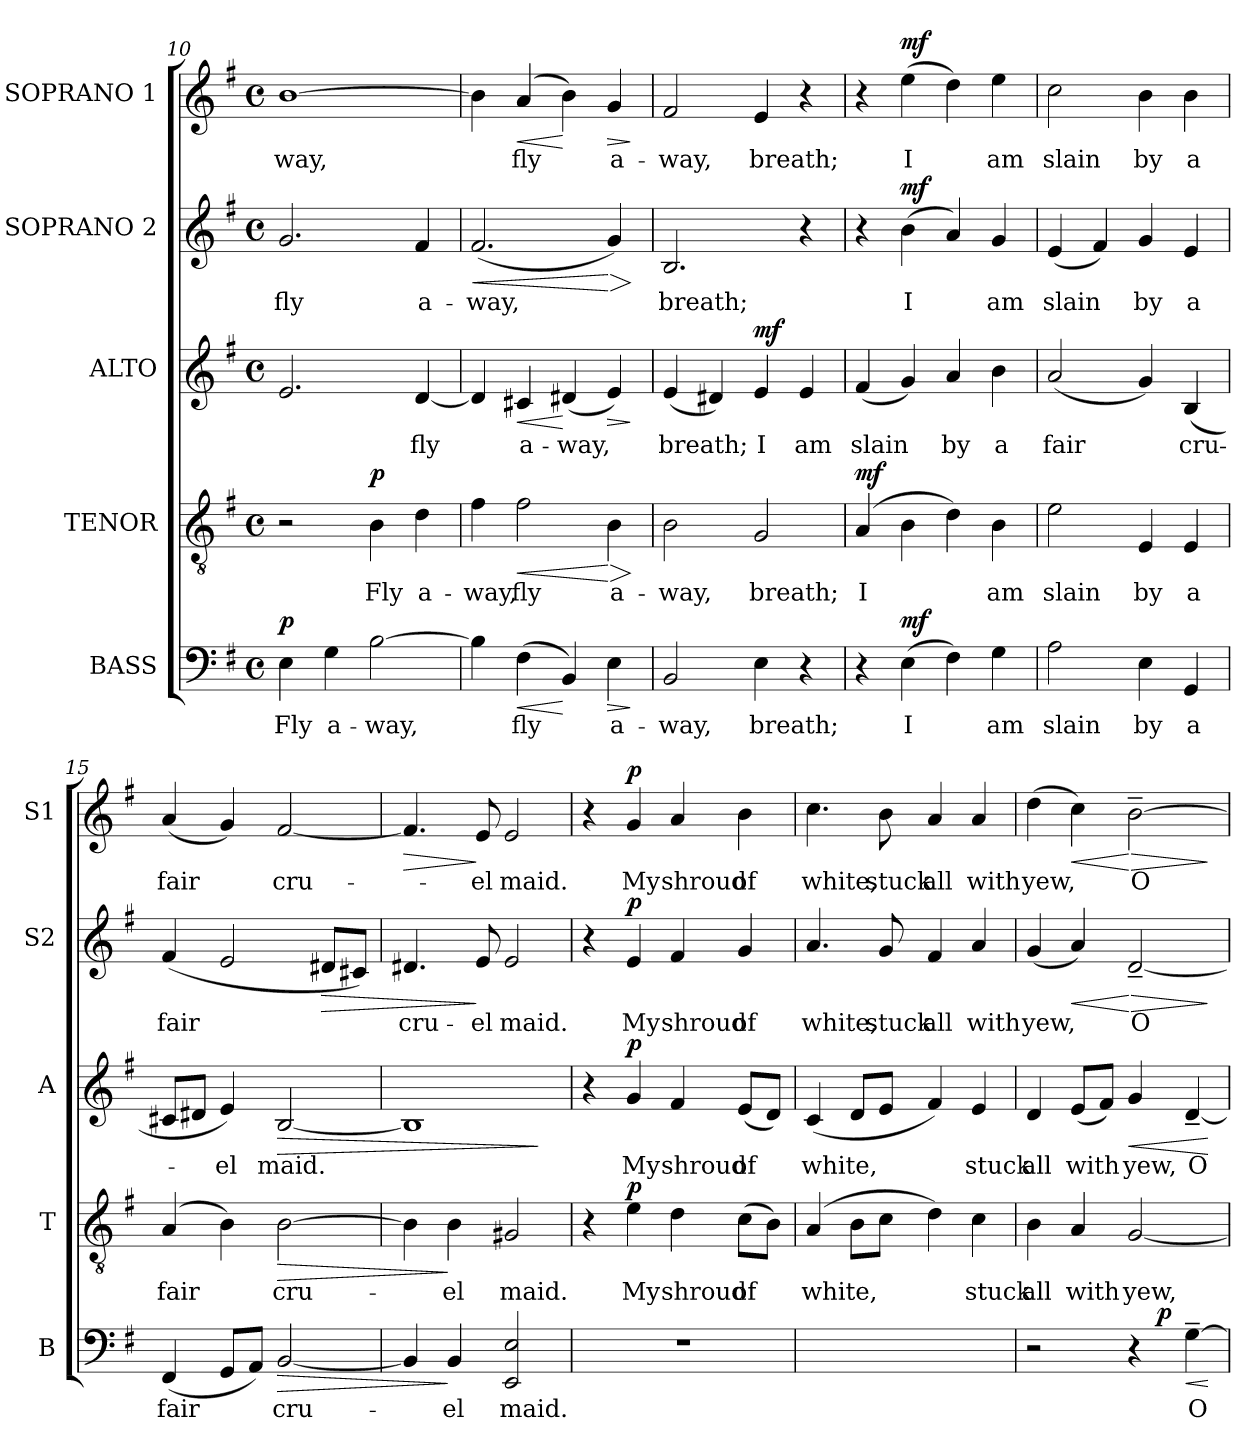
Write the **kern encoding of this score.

**kern	**text	**dynam	**kern	**text	**dynam	**kern	**text	**dynam	**kern	**text	**dynam	**kern	**text	**dynam
*part5	*part5	*part5	*part4	*part4	*part4	*part3	*part3	*part3	*part2	*part2	*part2	*part1	*part1	*part1
*staff5	*staff5	*staff5	*staff4	*staff4	*staff4	*staff3	*staff3	*staff3	*staff2	*staff2	*staff2	*staff1	*staff1	*staff1
*I"BASS	*	*	*I"TENOR	*	*	*I"ALTO	*	*	*I"SOPRANO 2	*	*	*I"SOPRANO 1	*	*
*I'B	*	*	*I'T	*	*	*I'A	*	*	*I'S2	*	*	*I'S1	*	*
*clefF4	*	*	*clefGv2	*	*	*clefG2	*	*	*clefG2	*	*	*clefG2	*	*
*	*	*	*ITrd7c12	*	*	*	*	*	*	*	*	*	*	*
*k[f#]	*	*	*k[f#]	*	*	*k[f#]	*	*	*k[f#]	*	*	*k[f#]	*	*
*e:	*	*	*e:	*	*	*e:	*	*	*e:	*	*	*e:	*	*
*M4/4	*	*	*M4/4	*	*	*M4/4	*	*	*M4/4	*	*	*M4/4	*	*
*met(c)	*	*	*met(c)	*	*	*met(c)	*	*	*met(c)	*	*	*met(c)	*	*
=10	=10	=10	=10	=10	=10	=10	=10	=10	=10	=10	=10	=10	=10	=10
!	!LO:LY:b	!LO:DY:a	!	!	!	!	!	!	!	!LO:LY:b	!	!	!LO:LY:b	!
4E\	Fly	p	2r	.	.	2.e/	.	.	2.g/	fly	.	[>1b	-way,	.
!	!LO:LY:b	!	!	!	!	!	!	!	!	!	!	!	!	!
4G\	a-	.	.	.	.	.	.	.	.	.	.	.	.	.
!	!LO:LY:b	!	!	!LO:LY:b	!LO:DY:a	!	!	!	!	!	!	!	!	!
[>2B\	-way,	.	4BB\	Fly	p	.	.	.	.	.	.	.	.	.
!	!	!	!	!LO:LY:b	!	!	!LO:LY:b	!	!	!LO:LY:b	!	!	!	!
.	.	.	4D\	a-	.	[<4d/	fly	.	4f#/	a-	.	.	.	.
=11	=11	=11	=11	=11	=11	=11	=11	=11	=11	=11	=11	=11	=11	=11
!	!	!	!	!LO:LY:b	!	!	!	!	!	!LO:LY:b	!LO:HP:b	!	!	!
4B\]	.	.	4F#\	-way,	.	4d/]	.	.	(<2.f#/	-way,	<	4b\]	.	.
!	!LO:LY:b	!LO:HP:b	!	!LO:LY:b	!LO:HP:b	!	!LO:LY:b	!LO:HP:b	!	!	!	!	!LO:LY:b	!LO:HP:b
(>4F#\	fly	<	2F#\	fly	<	4c#X/	a-	<	.	.	.	(4a/	fly	<
!	!	!	!	!	!	!	!LO:LY:b	!	!	!	!	!	!	!
4BB/)	.	[	.	.	.	(<4d#X/	-way,	[	.	.	.	4b\)	.	[
!	!LO:LY:b	!LO:HP:b	!	!LO:LY:b	!LO:HP:n=1:b	!	!	!LO:HP:b	!	!	!LO:HP:n=1:b	!	!LO:LY:b	!LO:HP:b
4E\	a-	>	4BB\	a-	[ >	4e/)	.	>	4g/)	.	[ >	4g/	a-	>
.	.	]	.	.	]	.	.	]	.	.	]	.	.	]
!!LO:PB:g=z
=12	=12	=12	=12	=12	=12	=12	=12	=12	=12	=12	=12	=12	=12	=12
!	!LO:LY:b	!	!	!LO:LY:b	!	!	!LO:LY:b	!	!	!LO:LY:b	!	!	!LO:LY:b	!
2BB/	-way,	.	2BB\	-way,	.	(<4e/	breath;	.	2.B/	breath;	.	2f#/	-way,	.
.	.	.	.	.	.	4d#X/)	.	.	.	.	.	.	.	.
!	!LO:LY:b	!	!	!LO:LY:b	!	!	!LO:LY:b	!LO:DY:a	!	!	!	!	!LO:LY:b	!
4E\	breath;	.	2GG/	breath;	.	4e/	I	mf	.	.	.	4e/	breath;	.
!	!	!	!	!	!	!	!LO:LY:b	!	!	!	!	!	!	!
4r	.	.	.	.	.	4e/	am	.	4r	.	.	4r	.	.
=13	=13	=13	=13	=13	=13	=13	=13	=13	=13	=13	=13	=13	=13	=13
!	!	!	!	!LO:LY:b	!LO:DY:a	!	!LO:LY:b	!	!	!	!	!	!	!
4r	.	.	(4AA/	I	mf	(<4f#/	slain	.	4r	.	.	4r	.	.
!	!LO:LY:b	!LO:DY:a	!	!	!	!	!	!	!	!LO:LY:b	!LO:DY:a	!	!LO:LY:b	!LO:DY:a
(>4E\	I	mf	4BB\	.	.	4g/)	.	.	(>4b\	I	mf	(>4ee\	I	mf
!	!	!	!	!	!	!	!LO:LY:b	!	!	!	!	!	!	!
4F#\)	.	.	4D\)	.	.	4a/	by	.	4a/)	.	.	4dd\)	.	.
!	!LO:LY:b	!	!	!LO:LY:b	!	!	!LO:LY:b	!	!	!LO:LY:b	!	!	!LO:LY:b	!
4G\	am	.	4BB\	am	.	4b\	a	.	4g/	am	.	4ee\	am	.
=14	=14	=14	=14	=14	=14	=14	=14	=14	=14	=14	=14	=14	=14	=14
!	!LO:LY:b	!	!	!LO:LY:b	!	!	!LO:LY:b	!	!	!LO:LY:b	!	!	!LO:LY:b	!
2A\	slain	.	2E\	slain	.	(<2a/	fair	.	(<4e/	slain	.	2cc\	slain	.
.	.	.	.	.	.	.	.	.	4f#/)	.	.	.	.	.
!	!LO:LY:b	!	!	!LO:LY:b	!	!	!	!	!	!LO:LY:b	!	!	!LO:LY:b	!
4E\	by	.	4EE/	by	.	4g/)	.	.	4g/	by	.	4b\	by	.
!	!LO:LY:b	!	!	!LO:LY:b	!	!	!LO:LY:b	!	!	!LO:LY:b	!	!	!LO:LY:b	!
4GG/	a	.	4EE/	a	.	(<4B/	cru-	.	4e/	a	.	4b\	a	.
=15	=15	=15	=15	=15	=15	=15	=15	=15	=15	=15	=15	=15	=15	=15
!	!LO:LY:b	!	!	!LO:LY:b	!	!	!	!	!	!LO:LY:b	!	!	!LO:LY:b	!
(<4FF#/	fair	.	(4AA/	fair	.	8c#X/L	.	.	(<4f#/	fair	.	(<4a/	fair	.
.	.	.	.	.	.	8d#X/J	.	.	.	.	.	.	.	.
!	!	!	!	!	!	!	!LO:LY:b	!	!	!	!	!	!	!
8GG/L	.	.	4BB\)	.	.	4e/)	-el	.	2e/	.	.	4g/)	.	.
8AA/J)	.	.	.	.	.	.	.	.	.	.	.	.	.	.
!	!LO:LY:b	!LO:HP:b	!	!LO:LY:b	!LO:HP:b	!	!LO:LY:b	!LO:HP:b	!	!	!	!	!LO:LY:b	!
[<2BB/	cru-	>	[>2BB\	cru-	>	[<2B/	maid.	>	.	.	.	[<2f#/	cru-	.
!	!	!	!	!	!	!	!	!	!	!	!LO:HP:b	!	!	!
.	.	.	.	.	.	.	.	.	8d#X/L	.	>	.	.	.
.	.	.	.	.	.	.	.	.	8c#X/J)	.	.	.	.	.
=16	=16	=16	=16	=16	=16	=16	=16	=16	=16	=16	=16	=16	=16	=16
!	!	!	!	!	!	!	!	!	!	!LO:LY:b	!	!	!	!LO:HP:b
4BB/]	.	.	4BB\]	.	.	1B]	.	.	4.d#X/	cru-	.	4.f#/]	.	>
!	!LO:LY:b	!	!	!LO:LY:b	!	!	!	!	!	!	!	!	!	!
4BB/	-el	]	4BB\	-el	]	.	.	.	.	.	.	.	.	.
!	!	!	!	!	!	!	!	!	!	!LO:LY:b	!	!	!LO:LY:b	!
.	.	.	.	.	.	.	.	.	8e/	-el	]	8e/	-el	]
!	!LO:LY:b	!	!	!LO:LY:b	!	!	!	!	!	!LO:LY:b	!	!	!LO:LY:b	!
2EE/ 2E/	maid.	.	2GG#X/	maid.	.	.	.	.	2e/	maid.	.	2e/	maid.	.
.	.	.	.	.	.	.	.	]	.	.	.	.	.	.
=17	=17	=17	=17	=17	=17	=17	=17	=17	=17	=17	=17	=17	=17	=17
1r	.	.	4r	.	.	4r	.	.	4r	.	.	4r	.	.
!	!	!	!	!LO:LY:b	!LO:DY:a	!	!LO:LY:b	!LO:DY:a	!	!LO:LY:b	!LO:DY:a	!	!LO:LY:b	!LO:DY:a
.	.	.	4E\	My	p	4g/	My	p	4e/	My	p	4g/	My	p
!	!	!	!	!LO:LY:b	!	!	!LO:LY:b	!	!	!LO:LY:b	!	!	!LO:LY:b	!
.	.	.	4D\	shroud	.	4f#/	shroud	.	4f#/	shroud	.	4a/	shroud	.
!	!	!	!	!LO:LY:b	!	!	!LO:LY:b	!	!	!LO:LY:b	!	!	!LO:LY:b	!
.	.	.	(>8C\L	of	.	(<8e/L	of	.	4g/	of	.	4b\	of	.
.	.	.	8BB\J)	.	.	8d/J)	.	.	.	.	.	.	.	.
!!LO:LB:g=z
=18	=18	=18	=18	=18	=18	=18	=18	=18	=18	=18	=18	=18	=18	=18
!	!	!	!	!LO:LY:b	!	!	!LO:LY:b	!	!	!LO:LY:b	!	!	!LO:LY:b	!
1ryy	.	.	(4AA/	white,	.	(<4c/	white,	.	4.a/	white,	.	4.cc\	white,	.
.	.	.	8BB\L	.	.	8d/L	.	.	.	.	.	.	.	.
!	!	!	!	!	!	!	!	!	!	!LO:LY:b	!	!	!LO:LY:b	!
.	.	.	8C\J	.	.	8e/J	.	.	8g/	stuck	.	8b\	stuck	.
!	!	!	!	!	!	!	!	!	!	!LO:LY:b	!	!	!LO:LY:b	!
.	.	.	4D\)	.	.	4f#/)	.	.	4f#/	all	.	4a/	all	.
!	!	!	!	!LO:LY:b	!	!	!LO:LY:b	!	!	!LO:LY:b	!	!	!LO:LY:b	!
.	.	.	4C\	stuck	.	4e/	stuck	.	4a/	with	.	4a/	with	.
=19	=19	=19	=19	=19	=19	=19	=19	=19	=19	=19	=19	=19	=19	=19
!	!	!	!	!LO:LY:b	!	!	!LO:LY:b	!	!	!LO:LY:b	!	!	!LO:LY:b	!
*^	*	*	*	*	*	*	*	*	*	*	*	*	*	*
2r	2ryy	.	.	4BB\	all	.	4d/	all	.	(<4g/	yew,	.	(>4dd\	yew,	.
!	!	!	!	!	!LO:LY:b	!	!	!LO:LY:b	!	!	!	!LO:HP:b	!	!	!LO:HP:b
.	.	.	.	4AA/	with	.	(<8e/L	with	.	4a/)	.	<	4cc\)	.	<
.	.	.	.	.	.	.	8f#/J)	.	.	.	.	.	.	.	.
!	!	!	!	!	!LO:LY:b	!	!	!LO:LY:b	!LO:HP:b	!	!LO:LY:b	!LO:HP:n=1:b	!	!LO:LY:b	!LO:HP:n=1:b
4r	8ryy	.	.	[<2GG/	yew,	.	4g/	yew,	<	[<2d~</	O	[ >	[>2b~>\	O	[ >
!	!	!	!LO:DY:a	!	!	!	!	!	!	!	!	!	!	!	!
.	4.ryy	.	p	.	.	.	.	.	.	.	.	.	.	.	.
!	!	!LO:LY:b	!LO:HP:b	!	!	!	!	!LO:LY:b	!	!	!	!	!	!	!
[>4G~>\	.	O	<	.	.	.	[<4d~</	O	.	.	.	.	.	.	.
.	.	.	[	.	.	.	.	.	[	.	.	]	.	.	]
*v	*v	*	*	*	*	*	*	*	*	*	*	*	*	*	*
=	=	=	=	=	=	=	=	=	=	=	=	=	=	=
*-	*-	*-	*-	*-	*-	*-	*-	*-	*-	*-	*-	*-	*-	*-
